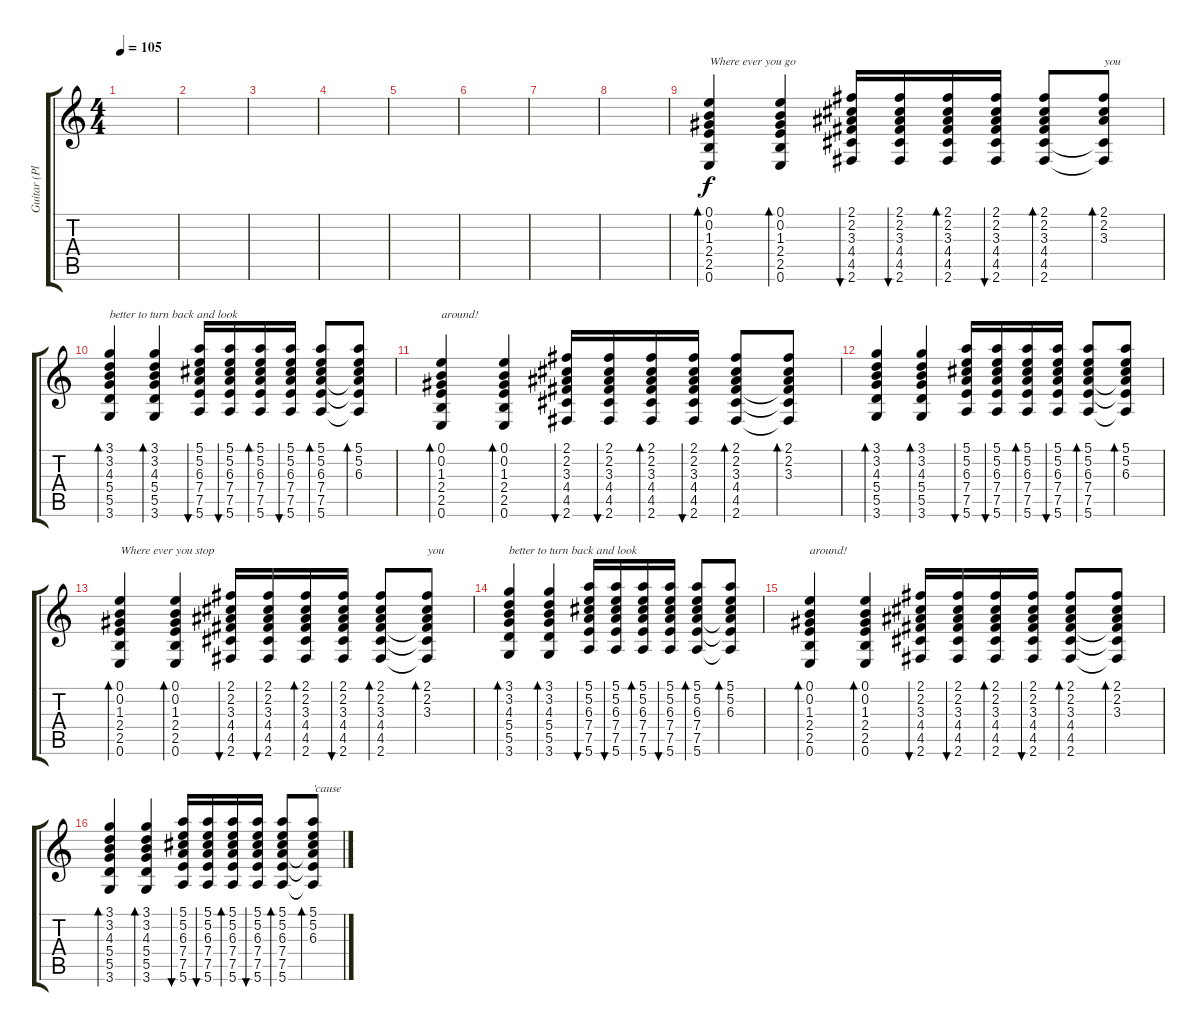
\track ("Guitar (Plagy)" "Guitar (Pl") {instrument acousticguitarnylon}
\staff {score tabs}
\tuning (E4 B3 G3 D3 A2 E2) {hide}
\ts (4 4)
\tempo 105
\clef g2
\ks c
|
|
|
|
|
|
|
|
(0.1 0.2 1.3 2.4 2.5 0.6).4{bd 60 txt "Where ever you go"} (0.1 0.2 1.3 2.4 2.5 0.6).4{bd 60} (2.1 2.2 3.3 4.4 4.5 2.6).16{bu 60} (2.1 2.2 3.3 4.4 4.5 2.6).16{bu 60} (2.1 2.2 3.3 4.4 4.5 2.6).16{bd 60} (2.1 2.2 3.3 4.4 4.5 2.6).16{bu 60} (2.1 2.2 3.3 4.4 4.5 2.6).8{bd 60} (2.1 2.2 3.3 4.5{t} 2.6{t}).8{bd 60 txt "you"} |
(3.1 3.2 4.3 5.4 5.5 3.6).4{bd 60 txt "better to turn back and look"} (3.1 3.2 4.3 5.4 5.5 3.6).4{bd 60} (5.1 5.2 6.3 7.4 7.5 5.6).16{bu 60} (5.1 5.2 6.3 7.4 7.5 5.6).16{bu 60} (5.1 5.2 6.3 7.4 7.5 5.6).16{bd 60} (5.1 5.2 6.3 7.4 7.5 5.6).16{bu 60} (5.1 5.2 6.3 7.4 7.5 5.6).8{bd 60} (5.1 5.2 6.3 7.4{t} 7.5{t} 5.6{t}).8{bd 60} |
(0.1 0.2 1.3 2.4 2.5 0.6).4{bd 60 txt "around!"} (0.1 0.2 1.3 2.4 2.5 0.6).4{bd 60} (2.1 2.2 3.3 4.4 4.5 2.6).16{bu 60} (2.1 2.2 3.3 4.4 4.5 2.6).16{bu 60} (2.1 2.2 3.3 4.4 4.5 2.6).16{bd 60} (2.1 2.2 3.3 4.4 4.5 2.6).16{bu 60} (2.1 2.2 3.3 4.4 4.5 2.6).8{bd 60} (2.1 2.2 3.3 4.4{t} 4.5{t} 2.6{t}).8{bd 60} |
(3.1 3.2 4.3 5.4 5.5 3.6).4{bd 60} (3.1 3.2 4.3 5.4 5.5 3.6).4{bd 60} (5.1 5.2 6.3 7.4 7.5 5.6).16{bu 60} (5.1 5.2 6.3 7.4 7.5 5.6).16{bu 60} (5.1 5.2 6.3 7.4 7.5 5.6).16{bd 60} (5.1 5.2 6.3 7.4 7.5 5.6).16{bu 60} (5.1 5.2 6.3 7.4 7.5 5.6).8{bd 60} (5.1 5.2 6.3 7.4{t} 7.5{t} 5.6{t}).8{bd 60} |
(0.1 0.2 1.3 2.4 2.5 0.6).4{bd 60 txt "Where ever you stop"} (0.1 0.2 1.3 2.4 2.5 0.6).4{bd 60} (2.1 2.2 3.3 4.4 4.5 2.6).16{bu 60} (2.1 2.2 3.3 4.4 4.5 2.6).16{bu 60} (2.1 2.2 3.3 4.4 4.5 2.6).16{bd 60} (2.1 2.2 3.3 4.4 4.5 2.6).16{bu 60} (2.1 2.2 3.3 4.4 4.5 2.6).8{bd 60} (2.1 2.2 3.3 4.4{t} 4.5{t} 2.6{t}).8{bd 60 txt "you"} |
(3.1 3.2 4.3 5.4 5.5 3.6).4{bd 60 txt "better to turn back and look"} (3.1 3.2 4.3 5.4 5.5 3.6).4{bd 60} (5.1 5.2 6.3 7.4 7.5 5.6).16{bu 60} (5.1 5.2 6.3 7.4 7.5 5.6).16{bu 60} (5.1 5.2 6.3 7.4 7.5 5.6).16{bd 60} (5.1 5.2 6.3 7.4 7.5 5.6).16{bu 60} (5.1 5.2 6.3 7.4 7.5 5.6).8{bd 60} (5.1 5.2 6.3 7.4{t} 7.5{t} 5.6{t}).8{bd 60} |
(0.1 0.2 1.3 2.4 2.5 0.6).4{bd 60 txt "around!"} (0.1 0.2 1.3 2.4 2.5 0.6).4{bd 60} (2.1 2.2 3.3 4.4 4.5 2.6).16{bu 60} (2.1 2.2 3.3 4.4 4.5 2.6).16{bu 60} (2.1 2.2 3.3 4.4 4.5 2.6).16{bd 60} (2.1 2.2 3.3 4.4 4.5 2.6).16{bu 60} (2.1 2.2 3.3 4.4 4.5 2.6).8{bd 60} (2.1 2.2 3.3 4.4{t} 4.5{t} 2.6{t}).8{bd 60} |
(3.1 3.2 4.3 5.4 5.5 3.6).4{bd 60} (3.1 3.2 4.3 5.4 5.5 3.6).4{bd 60} (5.1 5.2 6.3 7.4 7.5 5.6).16{bu 60} (5.1 5.2 6.3 7.4 7.5 5.6).16{bu 60} (5.1 5.2 6.3 7.4 7.5 5.6).16{bd 60} (5.1 5.2 6.3 7.4 7.5 5.6).16{bu 60} (5.1 5.2 6.3 7.4 7.5 5.6).8{bd 60} (5.1 5.2 6.3 7.4{t} 7.5{t} 5.6{t}).8{bd 60 txt "'cause"}
